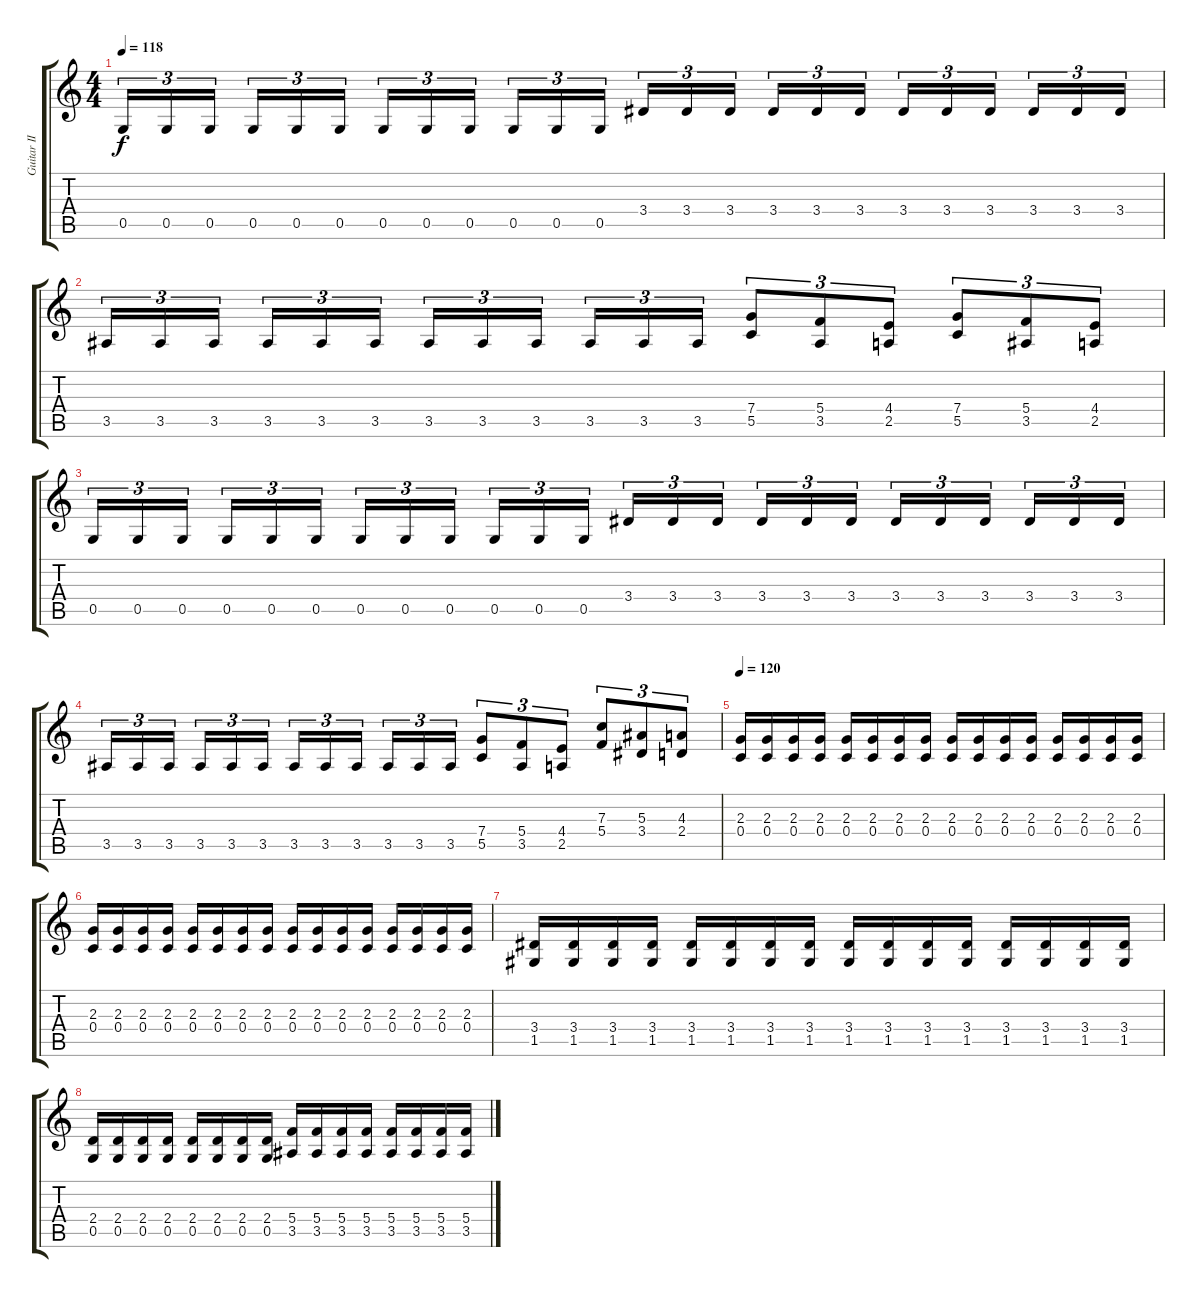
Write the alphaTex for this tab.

\track ("Guitar II" "Guitar II") {instrument distortionguitar}
\staff {score tabs}
\tuning (D4 A3 F3 C3 G2 D2) {hide}
\ts (4 4)
\tempo 118
\clef g2
\ks c
0.5.16{tu (3 2) dy f} 0.5.16{tu (3 2)} 0.5.16{tu (3 2)} 0.5.16{tu (3 2)} 0.5.16{tu (3 2)} 0.5.16{tu (3 2)} 0.5.16{tu (3 2)} 0.5.16{tu (3 2)} 0.5.16{tu (3 2)} 0.5.16{tu (3 2)} 0.5.16{tu (3 2)} 0.5.16{tu (3 2)} 3.4.16{tu (3 2)} 3.4.16{tu (3 2)} 3.4.16{tu (3 2)} 3.4.16{tu (3 2)} 3.4.16{tu (3 2)} 3.4.16{tu (3 2)} 3.4.16{tu (3 2)} 3.4.16{tu (3 2)} 3.4.16{tu (3 2)} 3.4.16{tu (3 2)} 3.4.16{tu (3 2)} 3.4.16{tu (3 2)} |
3.5.16{tu (3 2)} 3.5.16{tu (3 2)} 3.5.16{tu (3 2)} 3.5.16{tu (3 2)} 3.5.16{tu (3 2)} 3.5.16{tu (3 2)} 3.5.16{tu (3 2)} 3.5.16{tu (3 2)} 3.5.16{tu (3 2)} 3.5.16{tu (3 2)} 3.5.16{tu (3 2)} 3.5.16{tu (3 2)} (7.4 5.5).8{tu (3 2)} (5.4 3.5).8{tu (3 2)} (4.4 2.5).8{tu (3 2)} (7.4 5.5).8{tu (3 2)} (5.4 3.5).8{tu (3 2)} (4.4 2.5).8{tu (3 2)} |
0.5.16{tu (3 2)} 0.5.16{tu (3 2)} 0.5.16{tu (3 2)} 0.5.16{tu (3 2)} 0.5.16{tu (3 2)} 0.5.16{tu (3 2)} 0.5.16{tu (3 2)} 0.5.16{tu (3 2)} 0.5.16{tu (3 2)} 0.5.16{tu (3 2)} 0.5.16{tu (3 2)} 0.5.16{tu (3 2)} 3.4.16{tu (3 2)} 3.4.16{tu (3 2)} 3.4.16{tu (3 2)} 3.4.16{tu (3 2)} 3.4.16{tu (3 2)} 3.4.16{tu (3 2)} 3.4.16{tu (3 2)} 3.4.16{tu (3 2)} 3.4.16{tu (3 2)} 3.4.16{tu (3 2)} 3.4.16{tu (3 2)} 3.4.16{tu (3 2)} |
3.5.16{tu (3 2)} 3.5.16{tu (3 2)} 3.5.16{tu (3 2)} 3.5.16{tu (3 2)} 3.5.16{tu (3 2)} 3.5.16{tu (3 2)} 3.5.16{tu (3 2)} 3.5.16{tu (3 2)} 3.5.16{tu (3 2)} 3.5.16{tu (3 2)} 3.5.16{tu (3 2)} 3.5.16{tu (3 2)} (7.4 5.5).8{tu (3 2)} (5.4 3.5).8{tu (3 2)} (4.4 2.5).8{tu (3 2)} (7.3 5.4).8{tu (3 2)} (5.3 3.4).8{tu (3 2)} (4.3 2.4).8{tu (3 2)} |
\tempo 120
(2.3 0.4).16 (2.3 0.4).16 (2.3 0.4).16 (2.3 0.4).16 (2.3 0.4).16 (2.3 0.4).16 (2.3 0.4).16 (2.3 0.4).16 (2.3 0.4).16 (2.3 0.4).16 (2.3 0.4).16 (2.3 0.4).16 (2.3 0.4).16 (2.3 0.4).16 (2.3 0.4).16 (2.3 0.4).16 |
(2.3 0.4).16 (2.3 0.4).16 (2.3 0.4).16 (2.3 0.4).16 (2.3 0.4).16 (2.3 0.4).16 (2.3 0.4).16 (2.3 0.4).16 (2.3 0.4).16 (2.3 0.4).16 (2.3 0.4).16 (2.3 0.4).16 (2.3 0.4).16 (2.3 0.4).16 (2.3 0.4).16 (2.3 0.4).16 |
(3.4 1.5).16 (3.4 1.5).16 (3.4 1.5).16 (3.4 1.5).16 (3.4 1.5).16 (3.4 1.5).16 (3.4 1.5).16 (3.4 1.5).16 (3.4 1.5).16 (3.4 1.5).16 (3.4 1.5).16 (3.4 1.5).16 (3.4 1.5).16 (3.4 1.5).16 (3.4 1.5).16 (3.4 1.5).16 |
(2.4 0.5).16 (2.4 0.5).16 (2.4 0.5).16 (2.4 0.5).16 (2.4 0.5).16 (2.4 0.5).16 (2.4 0.5).16 (2.4 0.5).16 (5.4 3.5).16 (5.4 3.5).16 (5.4 3.5).16 (5.4 3.5).16 (5.4 3.5).16 (5.4 3.5).16 (5.4 3.5).16 (5.4 3.5).16
